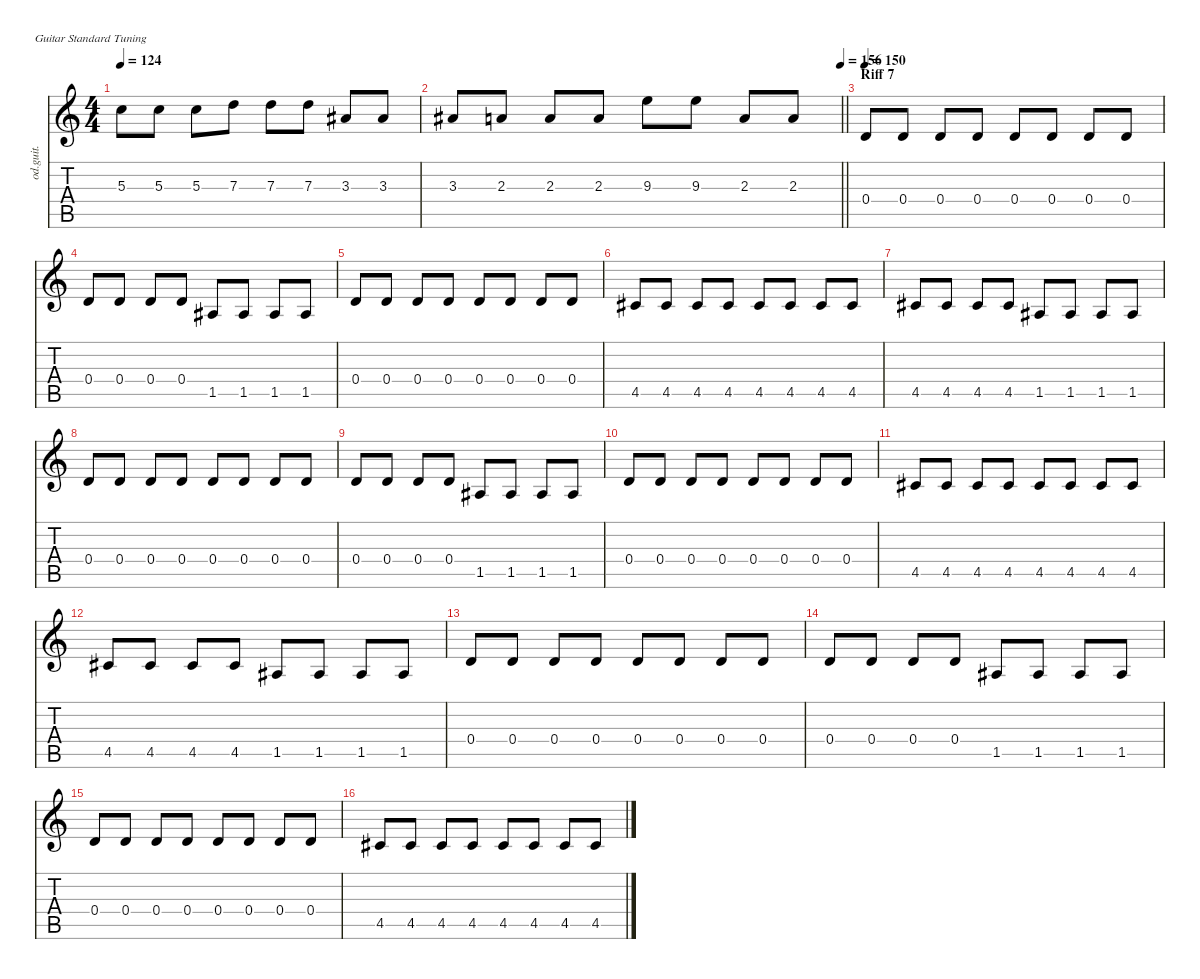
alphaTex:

\defaultSystemsLayout 4
\hideDynamics
\bracketExtendMode nobrackets
\otherSystemsTrackNameOrientation horizontal
\track ("Lead guitar 1" "od.guit.") {solo instrument overdrivenguitar}
\staff {score tabs}
\tuning (E4 B3 G3 D3 A2 E2)
\ts (4 4)
\tempo 124
\clef g2
\ks c
5.3.8{dy f beam Down} 5.3.8{beam Down} 5.3.8{beam Down} 7.3.8{beam Down} 7.3.8{beam Down} 7.3.8{beam Down} 3.3{acc #}.8{beam Up} 3.3{acc #}.8{beam Up} |
\tempo (156 1)
\barLineRight lightlight
3.3{acc #}.8{beam Up} 2.3.8{beam Up} 2.3.8{beam Up} 2.3.8{beam Up} 9.3.8{beam Down} 9.3.8{beam Down} 2.3.8{beam Up} 2.3.8{beam Up} |
\section ("" "Riff 7")
\tempo 150
0.4.8{beam Up} 0.4.8{beam Up} 0.4.8{beam Up} 0.4.8{beam Up} 0.4.8{beam Up} 0.4.8{beam Up} 0.4.8{beam Up} 0.4.8{beam Up} |
0.4.8{beam Up} 0.4.8{beam Up} 0.4.8{beam Up} 0.4.8{beam Up} 1.5{acc #}.8{beam Up} 1.5{acc #}.8{beam Up} 1.5{acc #}.8{beam Up} 1.5{acc #}.8{beam Up} |
0.4.8{beam Up} 0.4.8{beam Up} 0.4.8{beam Up} 0.4.8{beam Up} 0.4.8{beam Up} 0.4.8{beam Up} 0.4.8{beam Up} 0.4.8{beam Up} |
4.5{acc #}.8{beam Up} 4.5{acc #}.8{beam Up} 4.5{acc #}.8{beam Up} 4.5{acc #}.8{beam Up} 4.5{acc #}.8{beam Up} 4.5{acc #}.8{beam Up} 4.5{acc #}.8{beam Up} 4.5{acc #}.8{beam Up} |
4.5{acc #}.8{beam Up} 4.5{acc #}.8{beam Up} 4.5{acc #}.8{beam Up} 4.5{acc #}.8{beam Up} 1.5{acc #}.8{beam Up} 1.5{acc #}.8{beam Up} 1.5{acc #}.8{beam Up} 1.5{acc #}.8{beam Up} |
0.4.8{beam Up} 0.4.8{beam Up} 0.4.8{beam Up} 0.4.8{beam Up} 0.4.8{beam Up} 0.4.8{beam Up} 0.4.8{beam Up} 0.4.8{beam Up} |
0.4.8{beam Up} 0.4.8{beam Up} 0.4.8{beam Up} 0.4.8{beam Up} 1.5{acc #}.8{beam Up} 1.5{acc #}.8{beam Up} 1.5{acc #}.8{beam Up} 1.5{acc #}.8{beam Up} |
0.4.8{beam Up} 0.4.8{beam Up} 0.4.8{beam Up} 0.4.8{beam Up} 0.4.8{beam Up} 0.4.8{beam Up} 0.4.8{beam Up} 0.4.8{beam Up} |
4.5{acc #}.8{beam Up} 4.5{acc #}.8{beam Up} 4.5{acc #}.8{beam Up} 4.5{acc #}.8{beam Up} 4.5{acc #}.8{beam Up} 4.5{acc #}.8{beam Up} 4.5{acc #}.8{beam Up} 4.5{acc #}.8{beam Up} |
4.5{acc #}.8{beam Up} 4.5{acc #}.8{beam Up} 4.5{acc #}.8{beam Up} 4.5{acc #}.8{beam Up} 1.5{acc #}.8{beam Up} 1.5{acc #}.8{beam Up} 1.5{acc #}.8{beam Up} 1.5{acc #}.8{beam Up} |
0.4.8{beam Up} 0.4.8{beam Up} 0.4.8{beam Up} 0.4.8{beam Up} 0.4.8{beam Up} 0.4.8{beam Up} 0.4.8{beam Up} 0.4.8{beam Up} |
0.4.8{beam Up} 0.4.8{beam Up} 0.4.8{beam Up} 0.4.8{beam Up} 1.5{acc #}.8{beam Up} 1.5{acc #}.8{beam Up} 1.5{acc #}.8{beam Up} 1.5{acc #}.8{beam Up} |
0.4.8{beam Up} 0.4.8{beam Up} 0.4.8{beam Up} 0.4.8{beam Up} 0.4.8{beam Up} 0.4.8{beam Up} 0.4.8{beam Up} 0.4.8{beam Up} |
4.5{acc #}.8{beam Up} 4.5{acc #}.8{beam Up} 4.5{acc #}.8{beam Up} 4.5{acc #}.8{beam Up} 4.5{acc #}.8{beam Up} 4.5{acc #}.8{beam Up} 4.5{acc #}.8{beam Up} 4.5{acc #}.8{beam Up}
